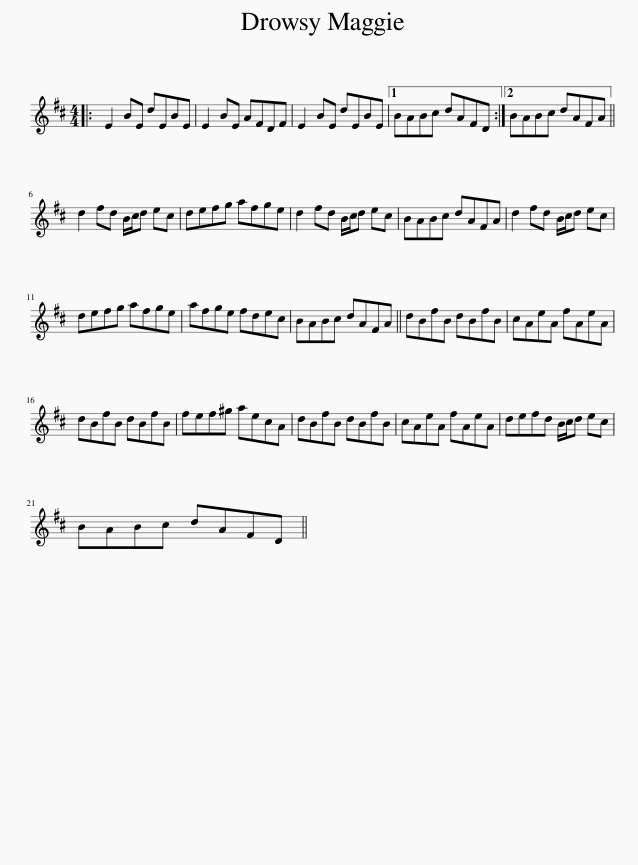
X:1
L:1/8
M:4/4
I:linebreak $
K:D
V:1 treble
V:1
|: E2 BE dEBE | E2 BE AFDF | E2 BE dEBE |1 BABc dAFD :|2 BABc dAFA ||$ %5
 d2 fd B/c/d ec | defg afge | d2 fd B/c/d ec | BABc dAFA | d2 fd B/c/d ec |$ %10
 defg afge | afge fdec | BABc dAFA || dBfB dBfB | cAeA fAeA |$ %15
 dBfB dBfB | fef^g aecA | dBfB dBfB | cAeA fAeA | defd B/c/d ec |$ %20
 BABc dAFD || %21
